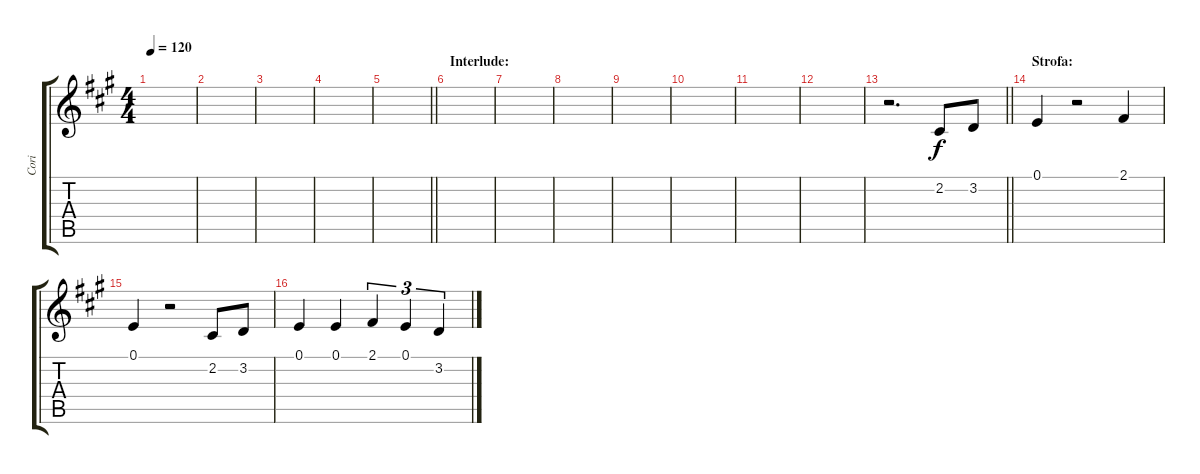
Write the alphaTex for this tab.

\track ("Cori" "Cori") {instrument clarinet}
\staff {score tabs}
\tuning (E4 B3 G3 D3 A2 E2) {hide}
\ts (4 4)
\tempo 120
\clef g2
\ks a
|
|
|
|
\barLineRight lightlight
|
\section ("" "Interlude:")
|
|
|
|
|
|
|
\barLineRight lightlight
r.2{d} 2.2.8 3.2.8 |
\section ("" "Strofa:")
0.1.4 r.2 2.1.4 |
0.1.4 r.2 2.2.8 3.2.8 |
0.1.4 0.1.4 2.1.4{tu (3 2)} 0.1.4{tu (3 2)} 3.2.4{tu (3 2)}
